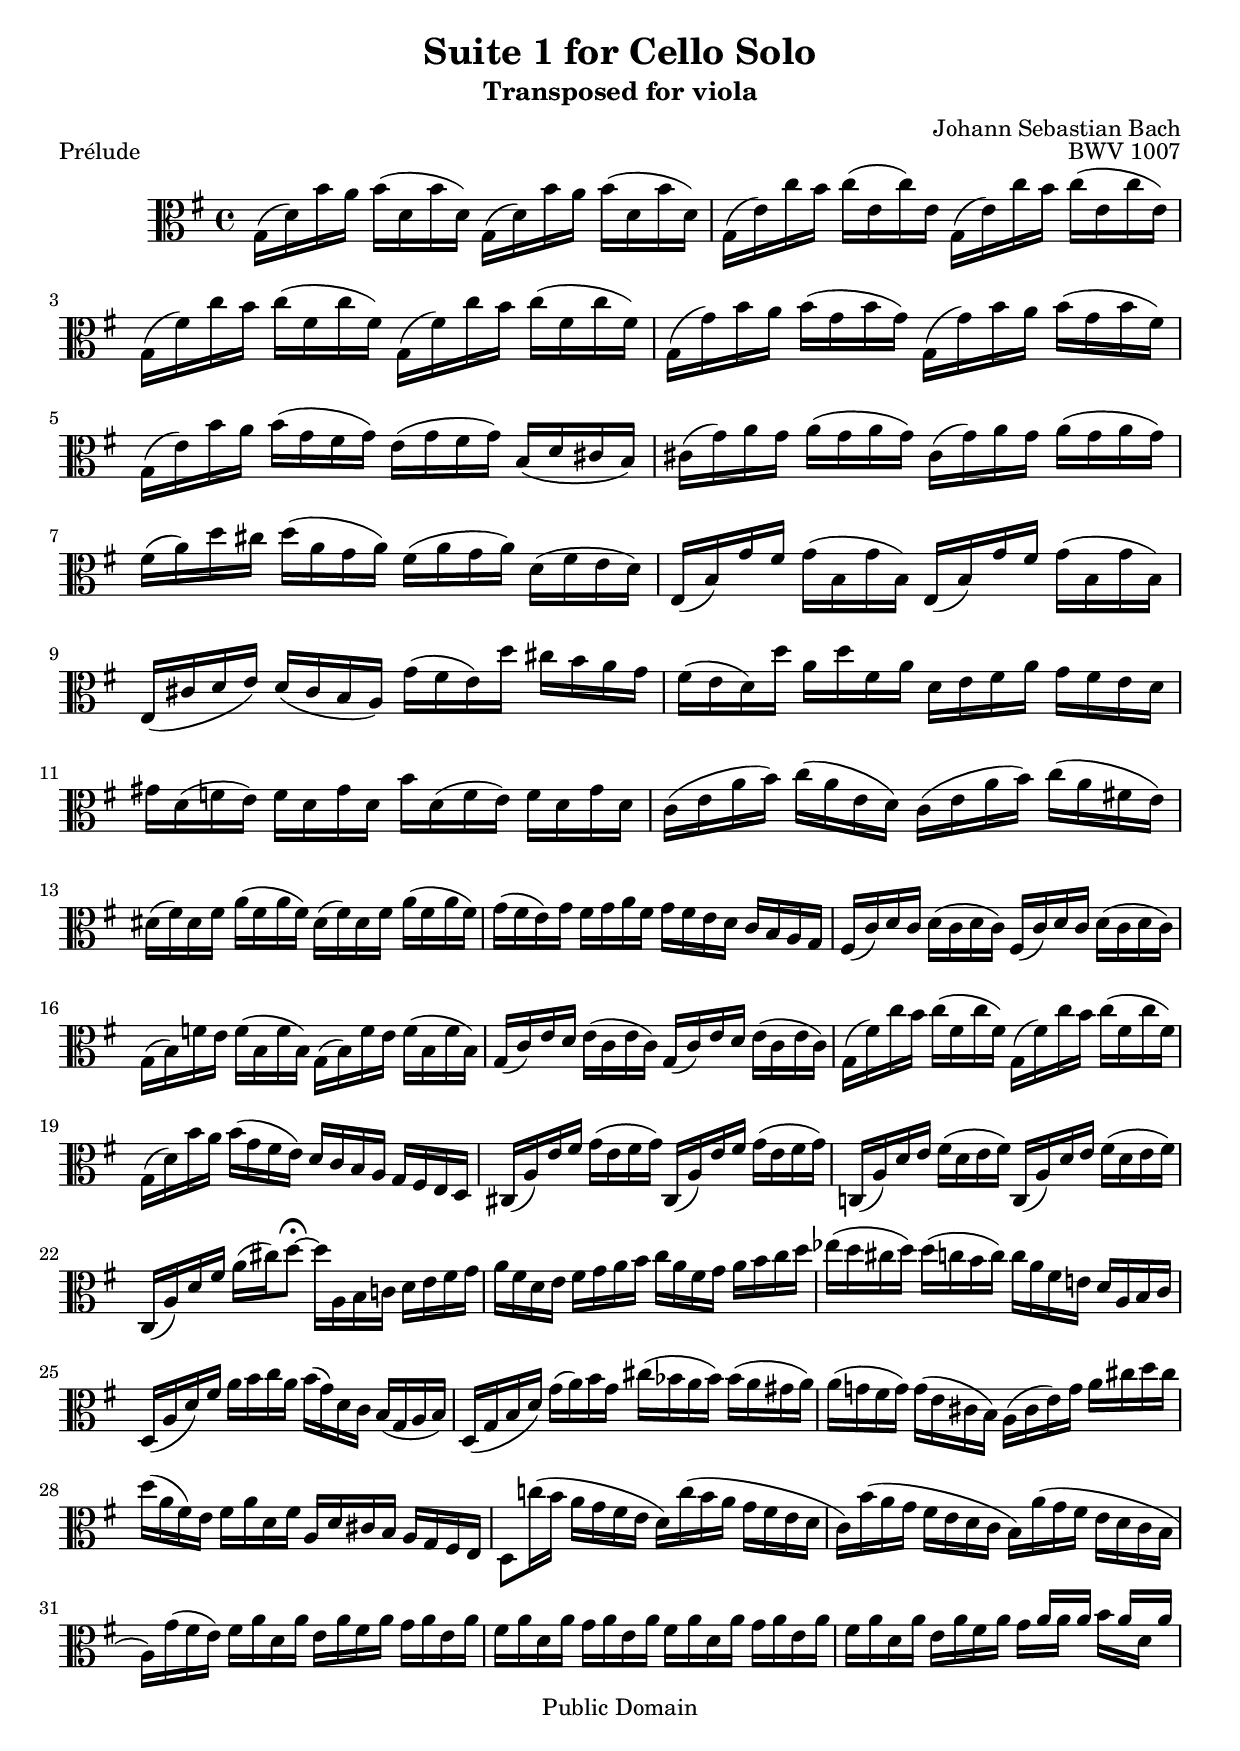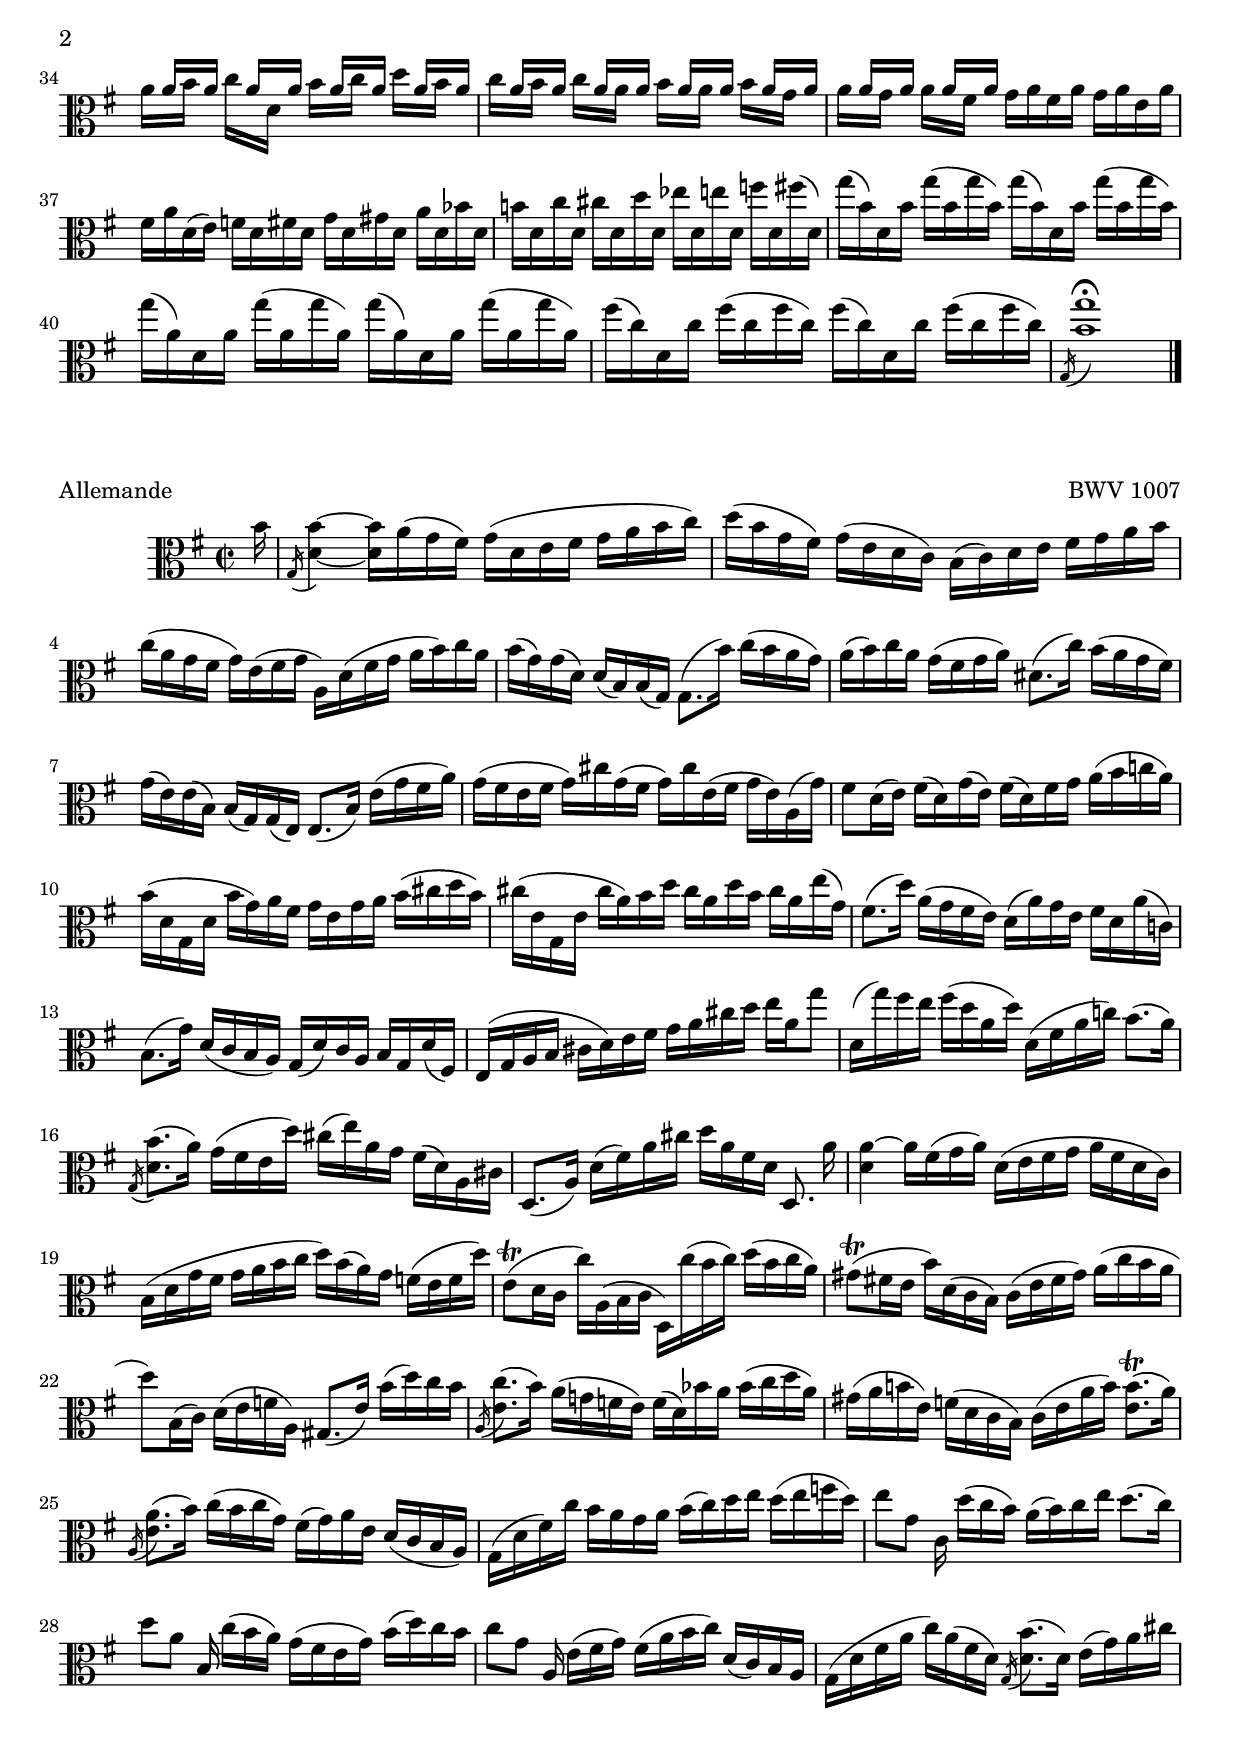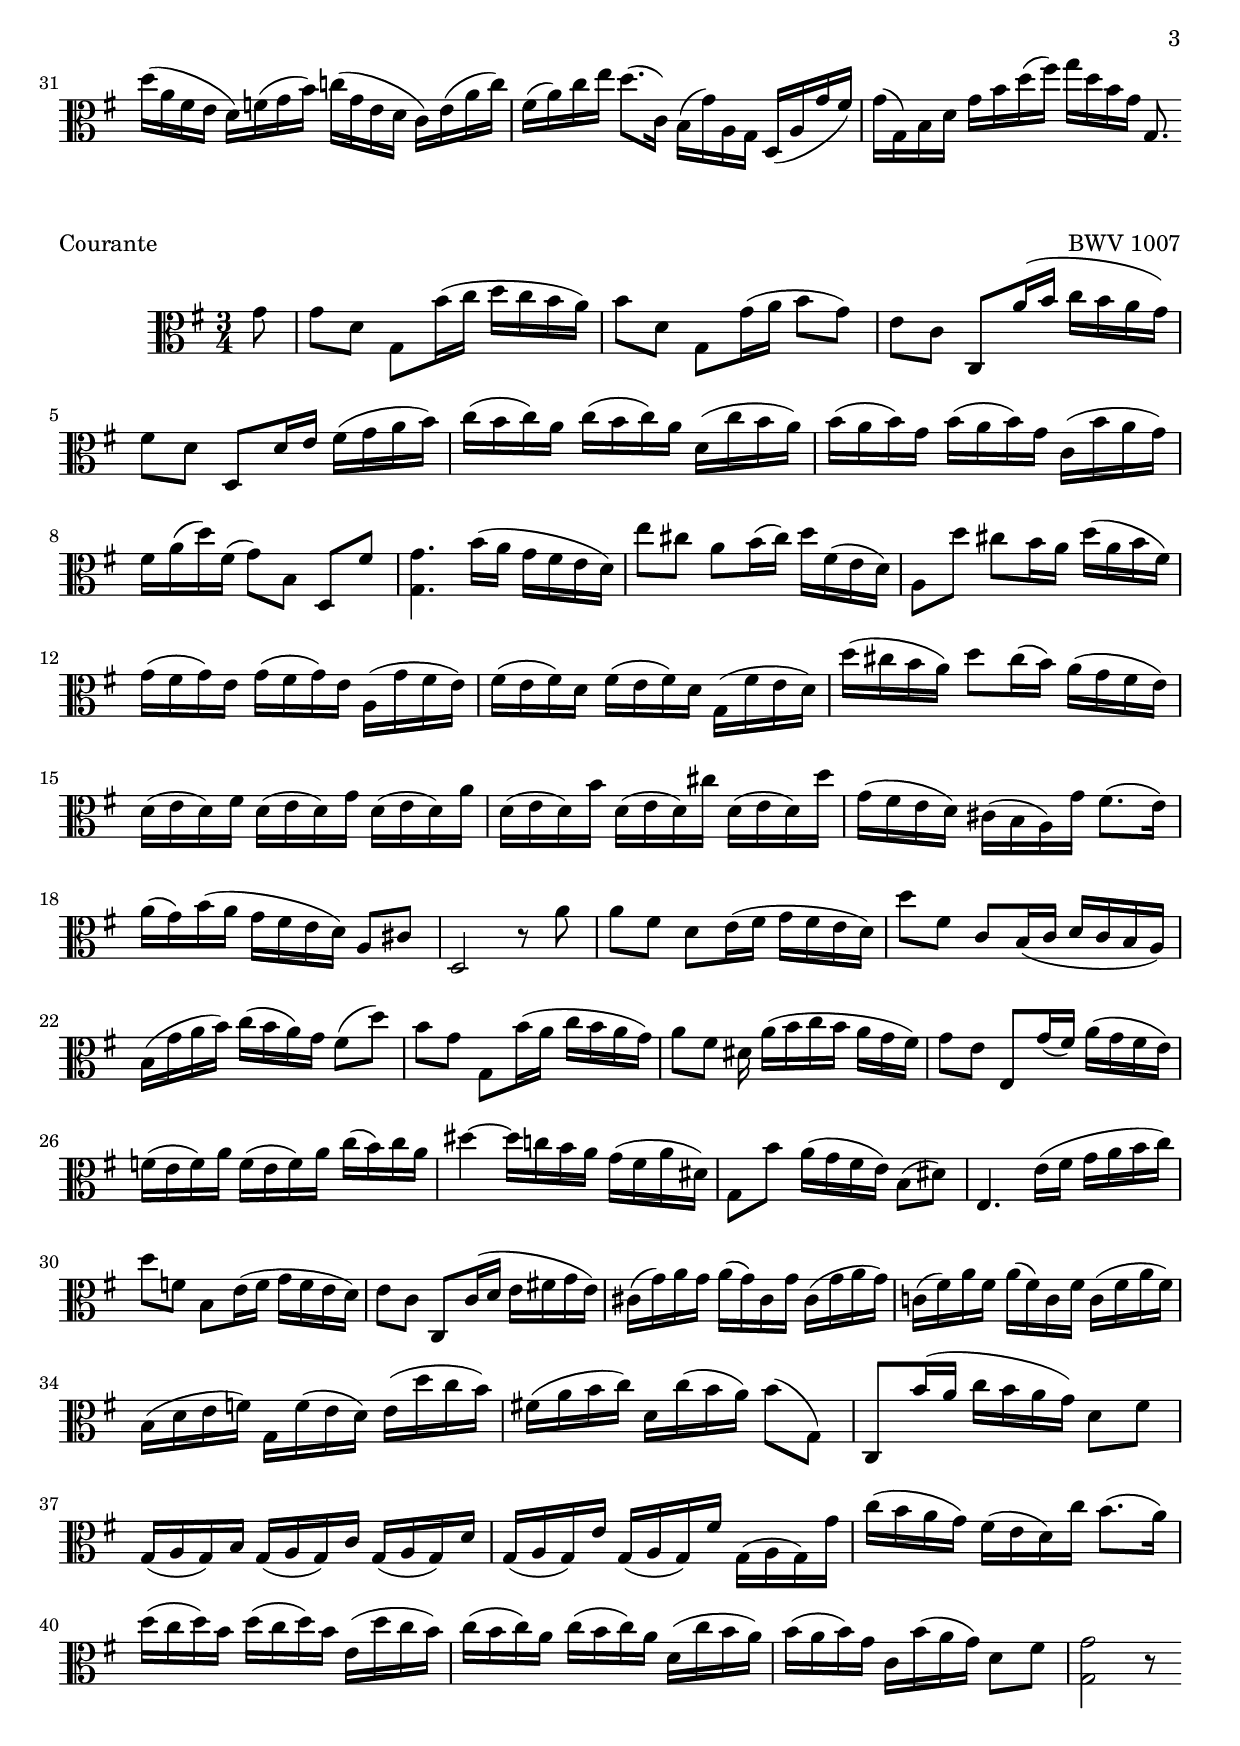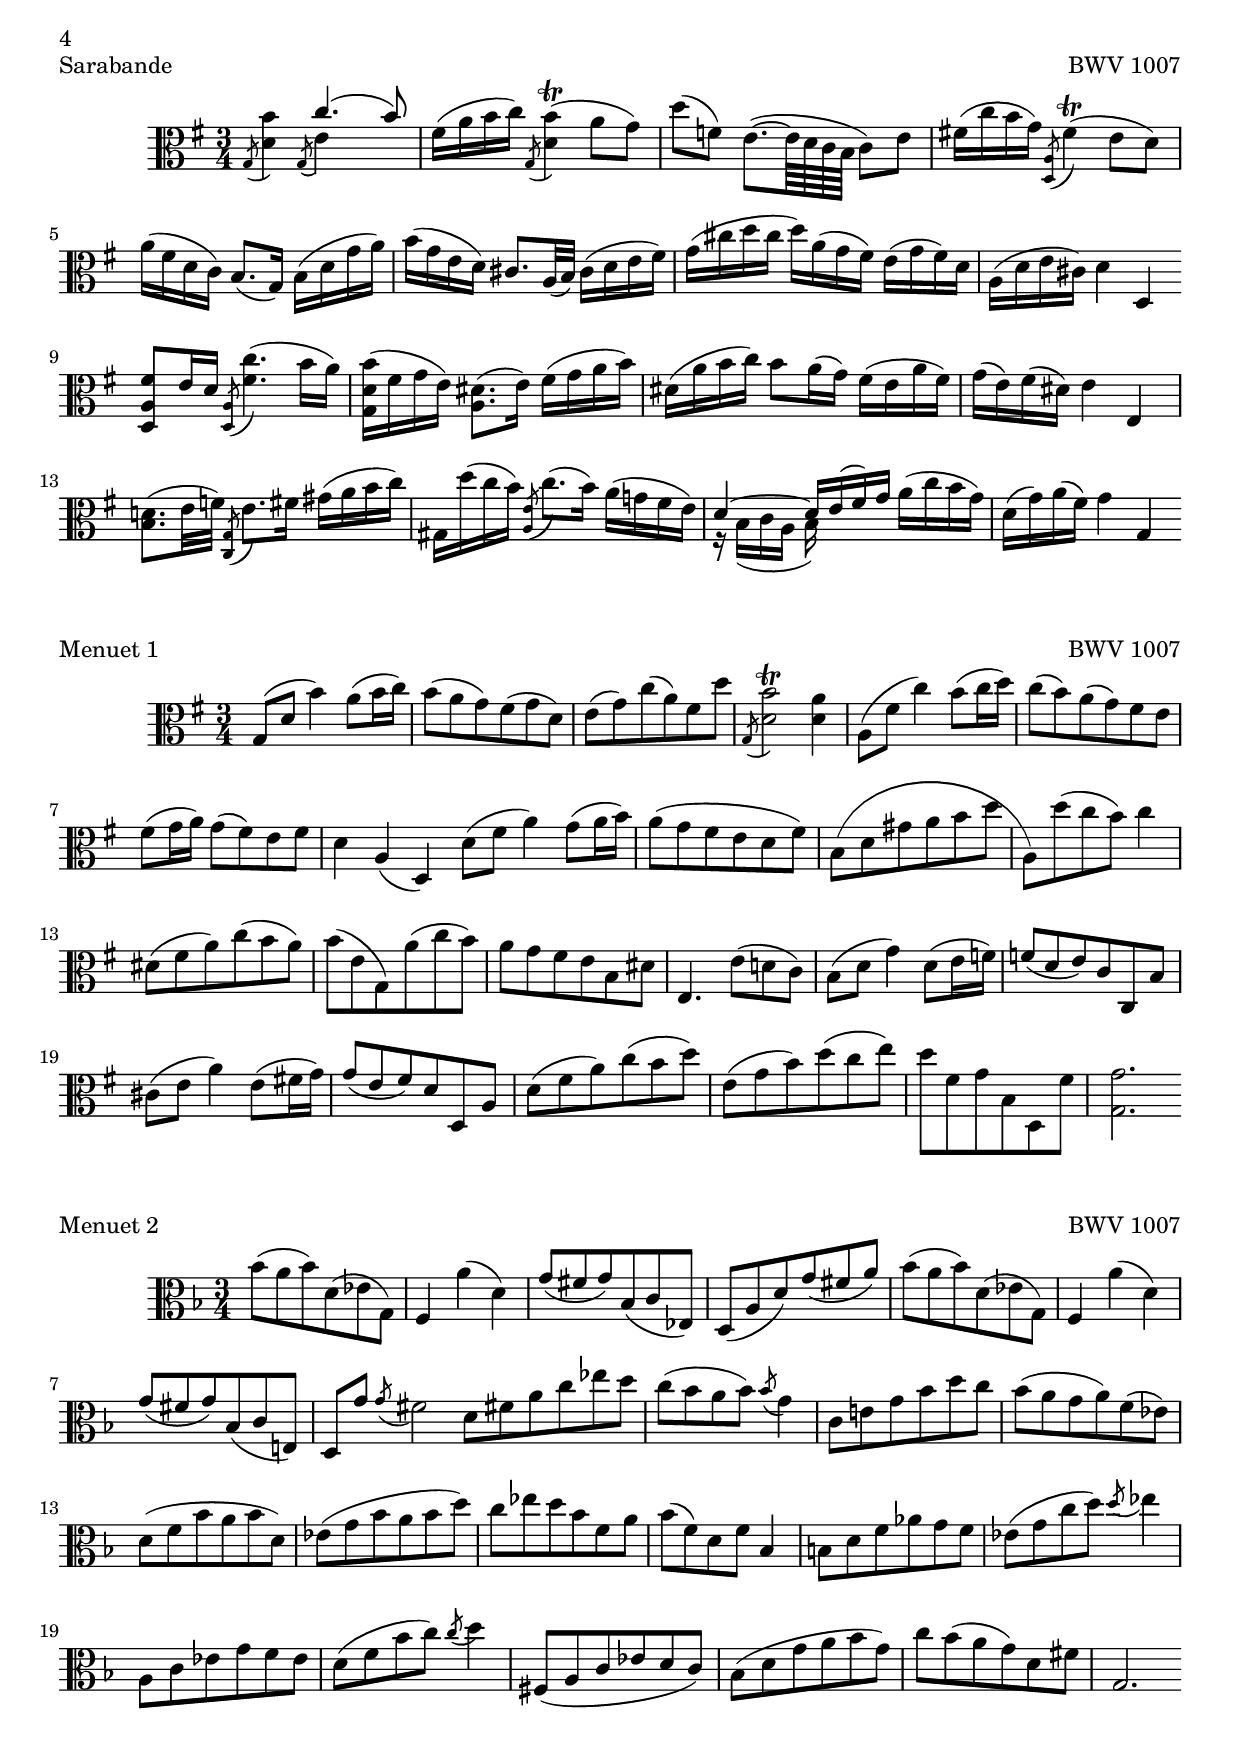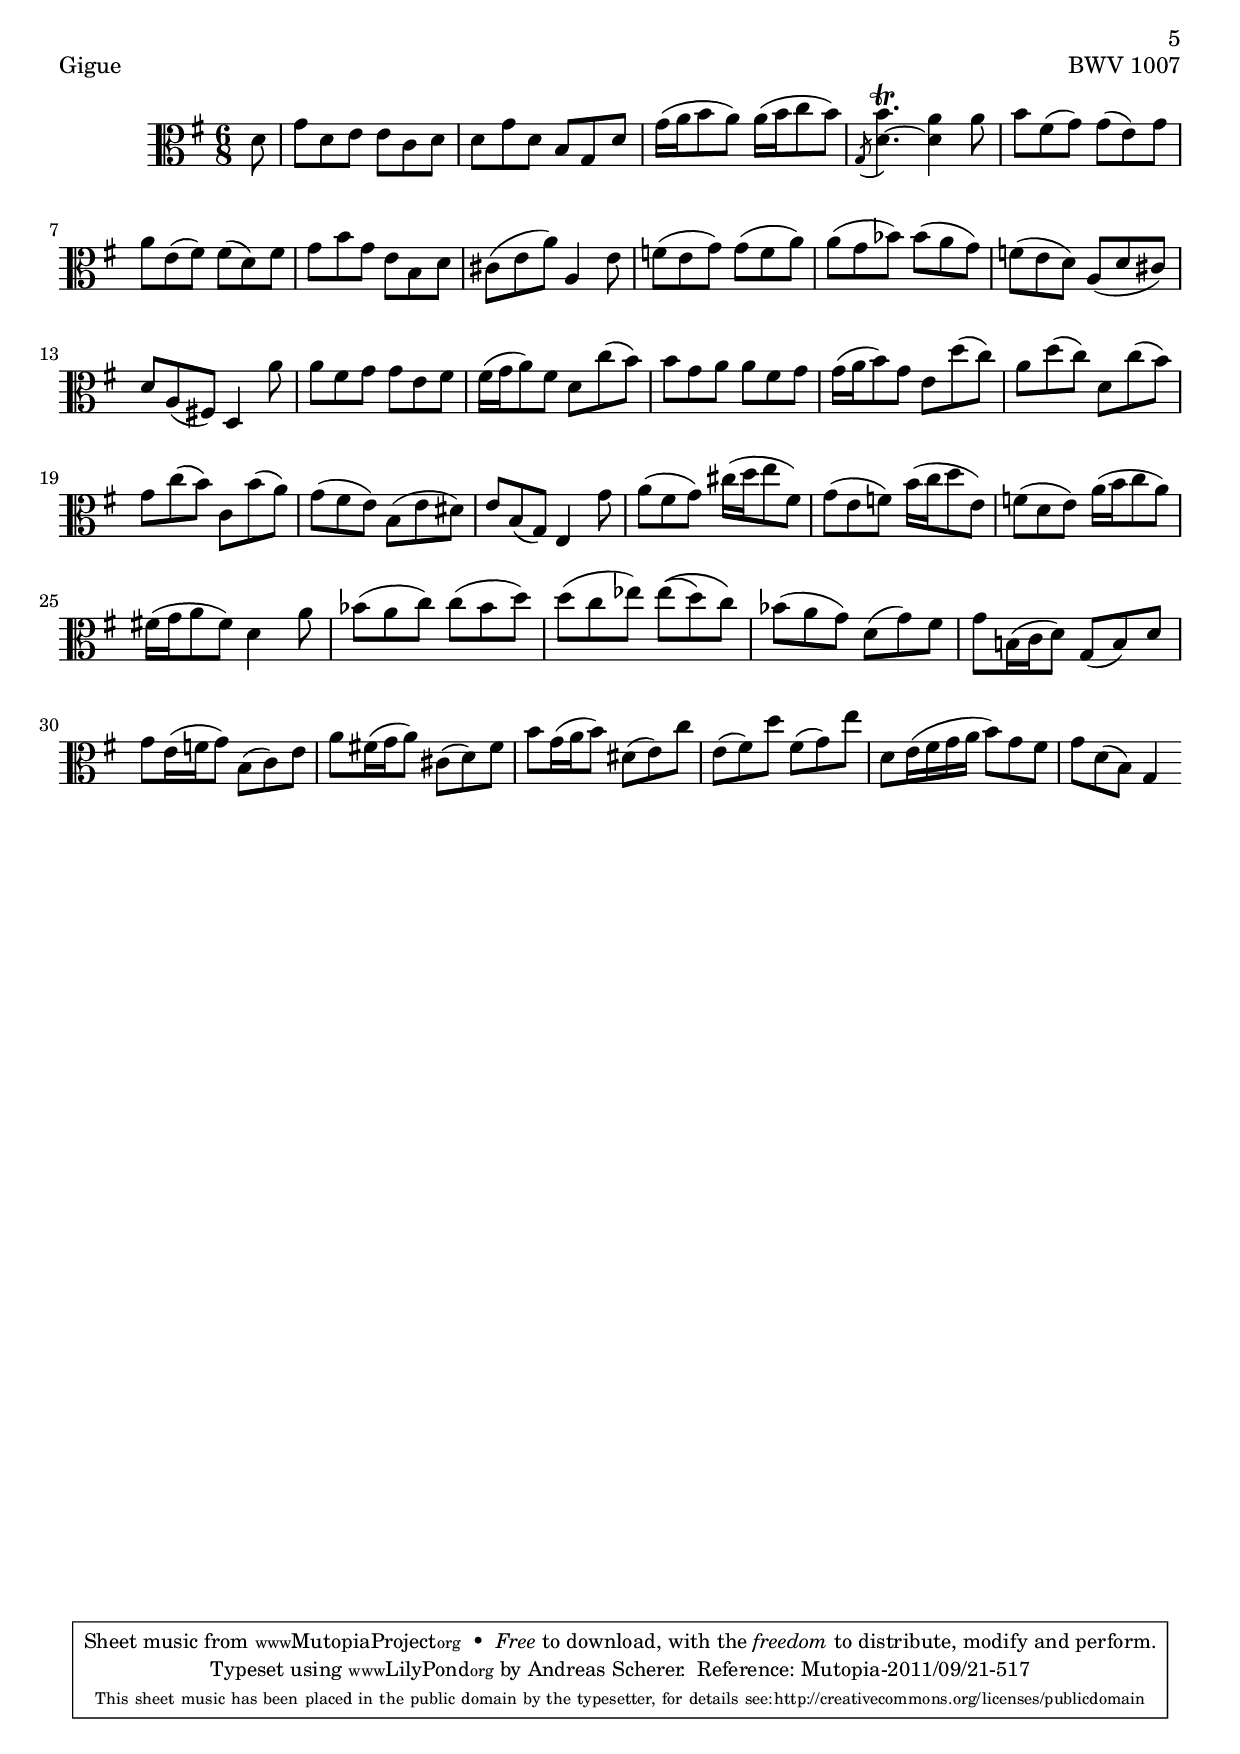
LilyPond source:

\version "2.14.2"

\header {
	title = "Suite 1 for Cello Solo"
        subtitle = "Transposed for viola"
	opus = "BWV 1007"
	composer = "Johann Sebastian Bach"
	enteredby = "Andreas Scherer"

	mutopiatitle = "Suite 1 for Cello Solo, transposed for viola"
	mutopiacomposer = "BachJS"
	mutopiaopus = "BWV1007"
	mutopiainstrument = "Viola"
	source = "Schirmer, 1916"
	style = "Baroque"
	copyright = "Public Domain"
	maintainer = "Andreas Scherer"
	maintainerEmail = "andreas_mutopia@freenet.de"
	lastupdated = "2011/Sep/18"

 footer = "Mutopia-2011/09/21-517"
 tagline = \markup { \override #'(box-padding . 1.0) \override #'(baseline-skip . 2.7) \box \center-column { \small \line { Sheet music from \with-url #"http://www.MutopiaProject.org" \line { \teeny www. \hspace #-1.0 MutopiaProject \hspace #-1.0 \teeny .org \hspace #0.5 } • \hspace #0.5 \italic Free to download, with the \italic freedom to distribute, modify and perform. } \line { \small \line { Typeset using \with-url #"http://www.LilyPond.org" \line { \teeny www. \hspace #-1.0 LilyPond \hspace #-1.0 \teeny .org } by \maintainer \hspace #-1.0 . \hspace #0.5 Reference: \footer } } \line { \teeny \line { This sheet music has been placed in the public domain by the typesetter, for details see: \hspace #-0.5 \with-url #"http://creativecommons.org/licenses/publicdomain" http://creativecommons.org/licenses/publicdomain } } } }
}

\version "2.14.2"

prelude = \context Staff \relative c' {

	\time 4/4
	\key g \major
	\set Staff.midiInstrument = "cello"

	% 1
	g16(d') b' a b( d, b' d,) g,(d') b' a b( d, b' d,) |
	g,(e') c' b c( e, c' )e, g,(e') c' b c( e, c' e,) |
	g,(fis') c' b c( fis, c' fis,) g,(fis') c' b c( fis, c' fis,) |
	g,(g') b a b( g b g) g,(g') b a b( g b fis) |
	g,(e') b' a b( g fis g) e( g fis g) b,( d cis b) |
	% 6
	cis(g') a g a( g a g) cis,(g') a g a( g a g) |
	fis(a) d cis d( a g a) fis( a g a) d,( fis e d) |
	e,(b') g' fis g( b, g' b,) e,(b') g' fis g( b, g' b,) |
	e,(cis' d e) d( cis b a) g'(fis e) d' cis b a g |
	fis(e d) d' a d fis, a d, e fis a g fis e d |
	% 11
	gis d( f e) f d gis d b' d,( f e) f d gis d |
	c(e a b) c( a e d) c(e a b) c( a fis! e) |
	dis(fis) dis fis a( fis a fis) dis(fis) dis fis a( fis a fis) |
	g(fis e) g fis g a fis g fis e d c b a g |
	fis( c') d c d( c d c) fis,( c') d c d( c d c) |
	% 16
	g( b) f' e f( b, f' b,) g( b) f' e f( b, f' b,) |
	g( c) e d e( c e c) g( c) e d e( c e c) |
	g( fis') c' b c( fis, c' fis,) g,( fis') c' b c( fis, c' fis,) |
	g,( d') b' a b( g fis e) d c b a g fis e d |
	cis( a') e' fis g( e fis g) cis,,( a') e' fis g( e fis g) |
	% 21
	c,,!( a') d e fis( d e fis) c,( a') d e fis( d e fis) |
	c,( a') d fis a( cis) d8\fermata~d16 a, b c! d e fis g |
	a fis d e fis g a b c a fis g a b c d |
	ees(d cis d) d( c b c) c a fis e! d a b c |
	d,( a' d) fis a b c a b( g) d c b( g a b) |
	% 26
	d,( g b d) g( a) b g cis( bes a bes) bes( a gis a) |
	a( g! fis g) g( e cis b) a( cis e) g a cis d cis |
	d( a fis) e fis a d, fis a, d cis b a g fis e |
	d8 c''!16(b a g fis e d) c'(b a g fis e d |
	c) b'(a g fis e d c b) a'(g fis e d c b |
	% 31
	a) g'(fis e) fis a d, a' e a fis a g a e a |
	fis a d, a' g a e a fis a d, a' g a e a |
	fis a d, a' e a fis a <<{s a[ s a] s a[ s a]}
		\\ {g[ s a] s b[ s d,] s}>> |
	<<{s a'[ s a] s a[ s a] s a[ s a] s a[ s a]}
		\\ {a[ s b] s c[ s d,] s b'[ s c] s d[ s b] s}>> |
	<<{s a[ s a] s a[ s a] s a[ s a] s a[ s a]}
		\\ {c[ s b] s c[ s a] s b[ s a] s b[ s g] s}>> |
	% 36
	<<{s a[ s a] s a[ s a]} \\ {a[ s g] s a[ s fis] s}>> g a fis a g a e a |
	fis a d,( e) f d fis d g d gis d a' d, bes' d, |
	b'! d, c' d, cis' d, d' d, ees' d, e' d, f' d, fis'( d,) |
	g'( b,) d, b' g'( b, g' b,) g'( b,) d, b' g'( b, g' b,) |
	g'( a,) d, a' g'( a, g' a,) g'( a,) d, a' g'( a, g' a,) |
	% 41
	fis'( c) d, c' fis( c fis c) fis( c) d, c' fis( c fis c) |
	\acciaccatura g, <b' g'>1\fermata | \bar "|."
}

\version "2.14.2"

allemande = \context Staff \relative c'' {

	\time 2/2
	\key g \major
	\set Staff.midiInstrument = "cello"

	% 1
	\set Score.measurePosition = #(ly:make-moment 15 16) b16 |
	\acciaccatura g,16 <b' d,>4~<b d,>16[ a( g fis]) g16[(d e fis] g[a b c)] |
	d[(b g fis]) g[( e d c]) b[(c) d e] fis[g a b] |
	c[(a g fis] g[) e( fis g] a,[) d( fis g] a[ b) c a] |
	b[(g) g(d)] d[(b) b(g)] g8.[(b'16]) c[( b a g]) |
	a[(b) c a] g[(fis g a)] dis,8.[(c'16]) b[(a g fis]) |
	% 6
	g[(e) e(b)] b[(g) g(e)] e8.[(b'16]) e[(g fis a]) |
	g[(fis e fis] g[)cis g(fis] g[)cis e,(fis] g[e) a,( g']) |
	fis8[ d16( e]) fis[(d) g( e]) fis[(d) fis g] a[(b c! a]) |
	b[(d, g, d'] b'[g) a fis] g[e g a] b[(cis d b]) |
	cis[(e, g, e'] cis'[a) b d] cis[a d b] cis[a e'( g,]) |
	% 11
	fis8.[( d'16]) a[(g fis e)] d[(a') g e] fis d a'( c,!]) |
	b8.[( g'16]) d[(c b a)] g[(d') c a] b[g d'( fis,]) |
	e[(g a b] cis[d) e fis] g[a cis d] e[ a, g'8] |
	d,16[(g') fis e] fis[(d a d]) d,[(fis a c!]) b8.[( a16]) |
	\acciaccatura g,16 <b' d,>8.[( a16]) g16[(fis e d']) cis[(e) a, g] fis[(d) a cis] |
	% 16
	d,8.[(a'16]) d[(fis) a cis] d[a fis d] d,8. \bar ":|:" a''16 |
	<a d,>4~a16 fis(g a) d,16[(e fis g] a[fis d c]) |
	b[(d g fis] g[a b c] d[) b( a) g] f[(e f d']) |
	e,8[(^\trill d16 c16] c'16[) a,( b c] d,[) c''( b c]) d[( b c a]) |
	gis8[(^\trill fis!16 e16] b'16[) d,( c b]) c[( e fis gis]) a[( c b a] |
	% 21
	d8[) b,16(c)] d[(e f a,]) gis8.[( e'16]) b'[( d) c b] |
	\acciaccatura a,16 <c' e,>8.[( b16]) a16[( g! f e]) f[( d) bes' a] bes[( c d a]) |
	gis[(a b! e,]) f[( d c b)] c[( e a b]) <b e,>8.[(^\trill a16]) |
	\acciaccatura a,16 <a' e>8.[( b16]) c16[(b c g]) fis[( g) a e] d[( c b a]) |
	g[( d'fis) c'] b[a g a] b[( c) d e] d[( e f d]) |
	% 26
	e8[ g,] c,16 d'[( c b]) a[( b) c e] d8.[( c16]) |
	d8[ a] b,16 c'[( b a]) g[( fis e g]) b[( d) c b] |
	c8[ g] a,16 e'[( fis g]) fis[( a b c)] d,[( c) b a] |
	g[( d' fis a] c[) a( fis d])
		\acciaccatura g,16 <b' d,>8.[( d,16]) e16[( g) a cis] |
	d[( a fis e] d[) f( g b]) c![( g e d] c[) e( a c]) |
	fis,[( a) c e] d8.[( c,16]) b[( g') a, g] d[( a' g' fis]) |
	g[( g,) b d] g[ b d( fis]) g[d b g] g,8. \bar ":|"
}

\version "2.14.2"

courante = \context Staff \relative c'' {

	\time 3/4
	\key g \major
	\set Staff.midiInstrument = "cello"

	% 1
	\set Score.measurePosition = #(ly:make-moment 5 8) g8 |
	g d g,[b'16(c] d c b a) |
	b8 d, g,[g'16(a] b8 g) | e c c,[a''16(b] c b a g) |
	% 4
	fis8 d d,[d'16 e] fis(g a b) | c( b c) a c( b c) a d,( c' b a) |
	b(a b) g b( a b) g c,( b' a g) | fis a( d) fis,( g8[) b,] d,[fis'] |
	% 8
	<g g,>4. b16(a g fis e d) | e'8 cis a[b16(cis)] d fis,(e d) |
	a8 d' cis[ b16 a] d( a b fis) | g(fis g) e g(fis g) e a,( g' fis e) |
	% 12
	fis(e fis) d fis(e fis) d g,( fis' e d) |
	d'( cis b a) d8 cis16(b) a( g fis e) | d(e d) fis d(e d) g d(e d) a' |
	% 15
	d,(e d) b' d,(e d) cis' d,(e d) d' |
	g,( fis e d) cis( b a) g' fis8.( e16) |
	a( g) b( a g fis e d) a8 cis | d,2 r8 \bar ":|:"
	% 19
	a''8 | a fis d[e16(fis] g fis e d) | d'8 fis, c[b16(c] d c b a) |
	b( g' a b) c( b a) g fis8( d') | b g g,[b'16( a] c b a g) |
	% 23
	a8 fis dis16 a'[(b c b] a g fis) | g8 e e,[g'16(fis)] a(g fis e) |
	f(e f) a f(e f) a c( b) c a | dis4~dis16 c! b a g(fis a dis,!) |
	% 27
	g,8 b' a16(g fis e) b8( dis) | e,4. e'16(fis g a b c) |
	d8 f, b,[e16(f] g f e d) | e8 c c,[c'16(d] e fis! g e) |
	% 31
	cis( g') a g a( g) cis, g' cis,( g' a g) |
	c,!( fis) a fis a( fis) c fis c( fis a fis) |
	b,( d e f) g, f'(e d) e( d' c b) | fis!( a b c) d, c'(b a) b8( g,) |
	% 35
	c, b''16(a c b a g) d8 fis | g,16(a g) b g(a g) c g(a g) d' |
	g,(a g) e' g,(a g) fis' g,(a g) g' |
	c( b a g) fis( e d) c' b8.( a16) |
	% 39
	d(c d) b d(c d) b e,( d' c b) | c(b c) a c(b c) a d,( c' b a) |
	b( a b) g c, b'( a g) d8 fis | <g g,>2 r8 \bar ":|"
}

\version "2.14.2"

sarabande = \context Staff \relative c'' {

	\time 3/4
	\key g \major
	\set Staff.midiInstrument = "cello"

	% 1
	\acciaccatura g,8 <b' d,>4 \acciaccatura g,8 <<{c'4.( b8)} \\ {e,4}>> 
	fis16(a b c) \acciaccatura g,8 <b' d,>4^\trill( a8 g) |
	d'[( f,]) e8.[(~e64 d c b] c8[) e] |
	fis!16( c' b g) \acciaccatura <a, d,>8 fis'4^\trill( e8 d) |
	% 5
	a'16( fis d c) b8.( g16) b( d g a) |
	b( g e d) cis8. a32( b) cis16( d e fis) |
	g( cis d cis d) a( g fis) e( g fis) d |
	% 8
	a( d e cis) d4 d, | \bar ":|:"
	<fis' a, d,>8 e16 d \acciaccatura <a d,>8  <c' fis,>4.( b16 a) |
	<b d, g,>16( fis g e) <dis a>8.( e16) fis16( g a b) |
	% 11
	dis,( a' b c) b8 a16( g) fis( e a fis) | g( e) fis( dis) e4 e, |
	<d'! b>8.( e32 f) \acciaccatura <g, c,>8 e'8. fis16 gis16( a b c) |
	% 14
	gis, d''(c b) \acciaccatura <e, a,>8 c'8.( b16) a16( g! fis e) |
	<<{d4~d16 e( fis) g} \\ {r16 b,[(c a] b)}>> a'( c b g) |
	d( g) a( fis) g4 g, | \bar ":|"
}

\version "2.14.2"

menuetI = \context Staff \relative c' {

	\time 3/4
	\key g \major
	\set Staff.midiInstrument = "cello"

	g8(d' b'4) a8( b16 c) | b8(a g) fis( g d) | e(g) c(a) fis d' |
	\acciaccatura g,,8 <b' d,>2^\trill <a d,>4 |
	a,8(fis' c'4) b8( c16 d) | c8(b) a(g) fis e |
	fis( g16 a) g8(fis) e fis | d4 a( d,) | \bar ":|:"
	d'8(fis a4) g8( a16 b) | a8( g fis e d fis) |
	b,( d gis a b d | a,) d'(c b) c4 | dis,8(fis a) c( b a) |
	b( e, g,) a'( c b) | a g fis e b dis | e,4. e'8[( d! c]) |
	b( d g4) d8( e16 f) | f8( d e) c c, b' |
	cis( e a4) e8( fis!16 g) | g8( e fis) d d, a' |
	d(fis a) c( b d) | e,(g b) d( c e) | d fis, g b, d, fis' |
	<g g,>2. | \bar ":|"
}

\version "2.14.2"

menuetII = \context Staff \relative c'' {

	\time 3/4
	\key d \minor
	\set Staff.midiInstrument = "cello"

	bes8(a bes) d,( ees g,) | f4 a'( d,) | g8(fis g) bes,( c ees,) |
	d( a' d) g( fis a) | bes(a bes) d,( ees g,) | f4 a'( d,) |
	g8(fis g) bes,( c e,!) | d g' \acciaccatura g8 fis2 | \bar ":|:"
	d8 fis a c ees d | c(bes a bes) \acciaccatura bes8 g4 | c,8 e! g bes d c |
	bes(a g a) f( ees) | d( f bes a bes d,) | ees( g bes a bes d) |
	c ees d bes f a | bes( f) d f bes,4 | b8 d f aes g f |
	ees(g c d) \acciaccatura d8 ees4 | a,,8 c ees g f ees |
        d(f bes c) \acciaccatura c8 d4 |
	fis,,8( a c ees d c) | bes( d g a bes g) |
	c bes(a g) d fis |
	g,2. | \bar ":|"
}

\version "2.14.2"

gigue = \context Staff \relative c' {

	\time 6/8
	\key g \major
	\set Staff.midiInstrument = "cello"

	\set Score.measurePosition = #(ly:make-moment 5 8) d8 | g d e e c d | d g d b g d' |
	g16(a b8 a) a16(b c8 b) | \acciaccatura g,8 <b' d,>4.^\trill~<a d,>4 a8 |
	%6
	b fis(g) g( e) g | a e(fis) fis( d) fis | g b g e b d |
	cis( e a) a,4 e'8 | f( e g) g( f a) | a( g bes) bes( a g) |
	%12
	f( e d) a( d cis) | d a( fis!) d4 \bar ":|:" a''8 | a fis g g e fis |
	fis16( g a8) fis d c'(b) | b g a a fis g | g16(a b8) g e d'(c) |
	a d(c) d, c'(b) | g c(b) c, b'(a) | g( fis e) b( e dis) |
	e b(g) e4 g'8 | a( fis g) cis16(d e8 fis,) | g( e f) b16( c d8 e,) |
	f( d e) a16( b c8 a) | fis!16( g a8 fis) d4 a'8 | bes( a c) c( bes d) |
	d( c ees) ees(\( d) c\) | bes( a g) d( g) fis | g b,!16(c d8) g,( b) d |
	g e16(f g8) b,(c) e | a fis!16(g a8) cis,(d) fis | b g16(a b8) dis,(e) c' |
	e,(fis) d' fis,(g) e' | d, e16(fis g a b8) g fis |
	g d( b) g4 \bar ":|"
}


\book {

\score { { \clef "alto" \prelude }
	\layout { %{ Use LilyPond defaults %} }
	\header { piece = "Prélude" }
}

\score { { \clef "alto" \allemande }
	\layout { %{ Use LilyPond defaults %} }
	\header { piece = "Allemande" }
}

\score { { \clef "alto" \courante }
	\layout { %{ Use LilyPond defaults %} }
	\header { piece = "Courante" }
}

\score { { \clef "alto" \sarabande }
	\layout { %{ Use LilyPond defaults %} }
	\header { piece = "Sarabande" }
}

\score { { \clef "alto" \menuetI }
	\layout { %{ Use LilyPond defaults %} }
	\header { piece = "Menuet 1" }
}

\score { { \clef "alto" \menuetII }
	\layout { %{ Use LilyPond defaults %} }
	\header { piece = "Menuet 2" }
}

\score { { \clef "alto" \gigue }
	\layout { %{ Use LilyPond defaults %} }
	\header { piece = "Gigue" }
}

% MIDI output of all parts
\score { {
	\tempo 4 = 80 \prelude
	\tempo 4 = 70 \allemande
	\tempo 4 = 80 \courante
	\tempo 4 = 60 \sarabande
	\tempo 2 = 60 \menuetI
	\tempo 2 = 60 \menuetII
	\tempo 2 = 60 \gigue }
	\midi { %{ Use explicit \tempo specifications %} }
}

}
